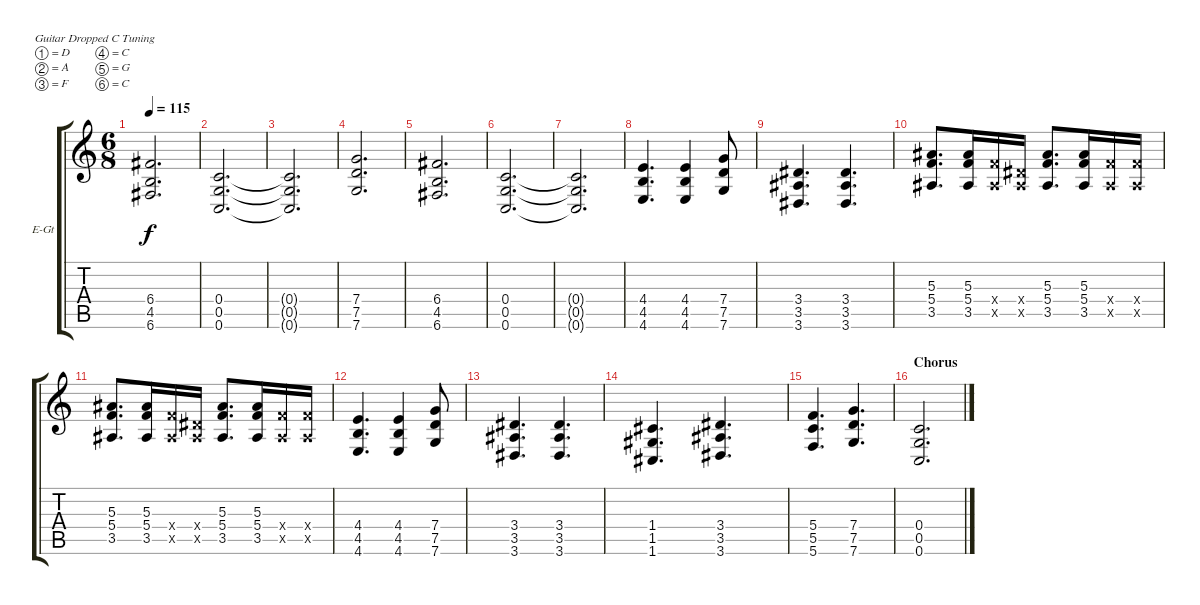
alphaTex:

\bracketExtendMode groupsimilarinstruments
\firstSystemTrackNameOrientation horizontal
\otherSystemsTrackNameOrientation horizontal
\track ("Electric Guitar 2" "E-Gt") {instrument distortionguitar}
\staff {score tabs}
\tuning (D4 A3 F3 C3 G2 C2)
\ts (6 8)
\tempo 115
\clef g2
\ks c
(4.5 6.6 6.4).2{d dy f} |
(0.6 0.5 0.4).2{d} |
(0.4{t} 0.5{t} 0.6{t}).2{d} |
(7.6 7.5 7.4).2{d} |
(4.5 6.6 6.4).2{d} |
(0.6 0.5 0.4).2{d} |
(0.4{t} 0.5{t} 0.6{t}).2{d} |
(4.6 4.5 4.4).4{d} (4.4 4.5 4.6).4 (7.6 7.5 7.4).8 |
(3.6 3.5 3.4).4{d} (3.4 3.5 3.6).4{d} |
(3.5 5.4 5.3).8{d} (5.3 5.4 3.5).16 (3.5{x} 5.4{x}).16 (3.5{x} 3.4{x}).16 (3.5 5.4 5.3).8{d} (5.3 5.4 3.5).16 (3.5{x} 5.4{x}).16 (3.5{x} 5.4{x}).16 |
(3.5 5.4 5.3).8{d} (5.3 5.4 3.5).16 (3.5{x} 5.4{x}).16 (3.5{x} 3.4{x}).16 (3.5 5.4 5.3).8{d} (5.3 5.4 3.5).16 (3.5{x} 5.4{x}).16 (3.5{x} 5.4{x}).16 |
(4.6 4.5 4.4).4{d} (4.4 4.5 4.6).4 (7.6 7.5 7.4).8 |
(3.6 3.5 3.4).4{d} (3.4 3.5 3.6).4{d} |
(1.6 1.5 1.4).4{d} (3.6 3.5 3.4).4{d} |
(5.6 5.5 5.4).4{d} (7.4 7.5 7.6).4{d} |
\section ("" "Chorus")
(0.6 0.5 0.4).2{d}
